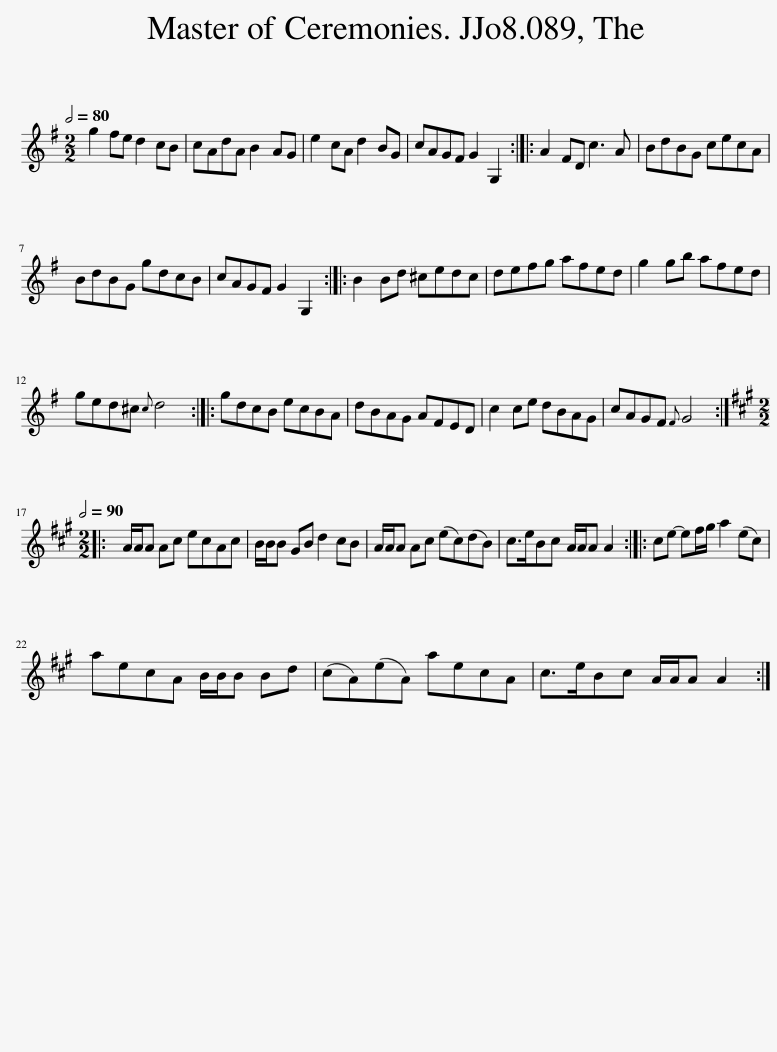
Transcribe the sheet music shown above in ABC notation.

X:1
L:1/8
Q:1/2=80
M:2/2
I:linebreak $
K:G
V:1 treble
V:1
 g2 fe d2 cB | cAdA B2 AG | e2 cA d2 BG | cAGF G2 G,2 :: A2 FD c3 A | %5
 BdBG cecA |$ BdBG gdcB | cAGF G2 G,2 :: B2 Bd ^cedc | defg afed | %10
 g2 gb afed |$ ged^c{c} d4 :: gdcB ecBA | dBAG AFED | c2 ce dBAG | %15
 cAGF{F} G4 ::$[K:A][M:2/2][Q:1/2=90] A/A/A Ac ecAc | B/B/B GB d2 cB | A/A/A Ac (ec)(dB) | c>eBc A/A/A A2 :: %20
 ce- ef/g/ a2 (ec) |$ aecA B/B/B Bd | (cA)(eA) aecA | c>eBc A/A/A A2 :| %24
